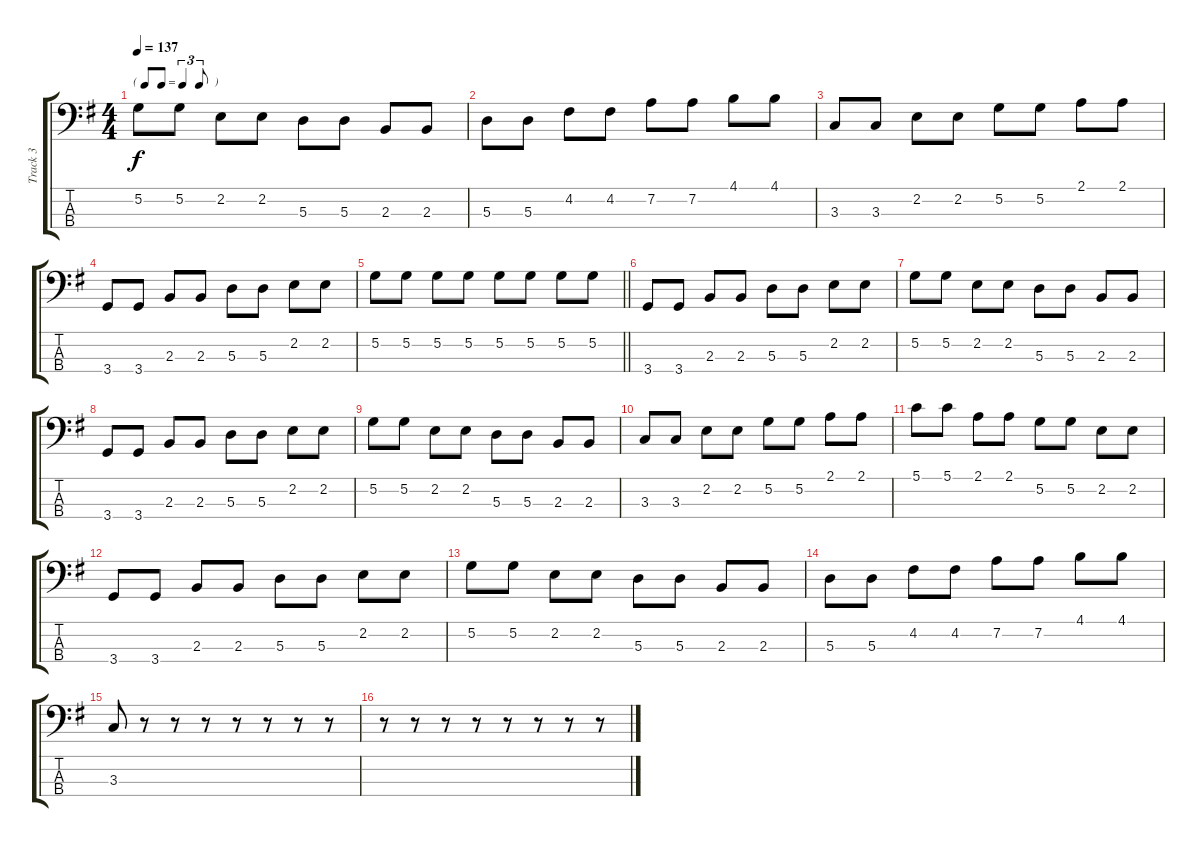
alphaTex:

\track ("Track 3" "Track 3") {instrument electricbassfinger}
\staff {score tabs}
\tuning (G2 D2 A1 E1) {hide}
\ts (4 4)
\tf triplet8th
\tempo 137
\clef f4
\ks g
5.2.8{dy f} 5.2.8 2.2.8 2.2.8 5.3.8 5.3.8 2.3.8 2.3.8 |
5.3.8 5.3.8 4.2.8 4.2.8 7.2.8 7.2.8 4.1.8 4.1.8 |
3.3.8 3.3.8 2.2.8 2.2.8 5.2.8 5.2.8 2.1.8 2.1.8 |
3.4.8 3.4.8 2.3.8 2.3.8 5.3.8 5.3.8 2.2.8 2.2.8 |
\barLineRight lightlight
5.2.8 5.2.8 5.2.8 5.2.8 5.2.8 5.2.8 5.2.8 5.2.8 |
3.4.8 3.4.8 2.3.8 2.3.8 5.3.8 5.3.8 2.2.8 2.2.8 |
5.2.8 5.2.8 2.2.8 2.2.8 5.3.8 5.3.8 2.3.8 2.3.8 |
3.4.8 3.4.8 2.3.8 2.3.8 5.3.8 5.3.8 2.2.8 2.2.8 |
5.2.8 5.2.8 2.2.8 2.2.8 5.3.8 5.3.8 2.3.8 2.3.8 |
3.3.8 3.3.8 2.2.8 2.2.8 5.2.8 5.2.8 2.1.8 2.1.8 |
5.1.8 5.1.8 2.1.8 2.1.8 5.2.8 5.2.8 2.2.8 2.2.8 |
3.4.8 3.4.8 2.3.8 2.3.8 5.3.8 5.3.8 2.2.8 2.2.8 |
5.2.8 5.2.8 2.2.8 2.2.8 5.3.8 5.3.8 2.3.8 2.3.8 |
5.3.8 5.3.8 4.2.8 4.2.8 7.2.8 7.2.8 4.1.8 4.1.8 |
3.3.8 r.8 r.8 r.8 r.8 r.8 r.8 r.8 |
r.8 r.8 r.8 r.8 r.8 r.8 r.8 r.8
